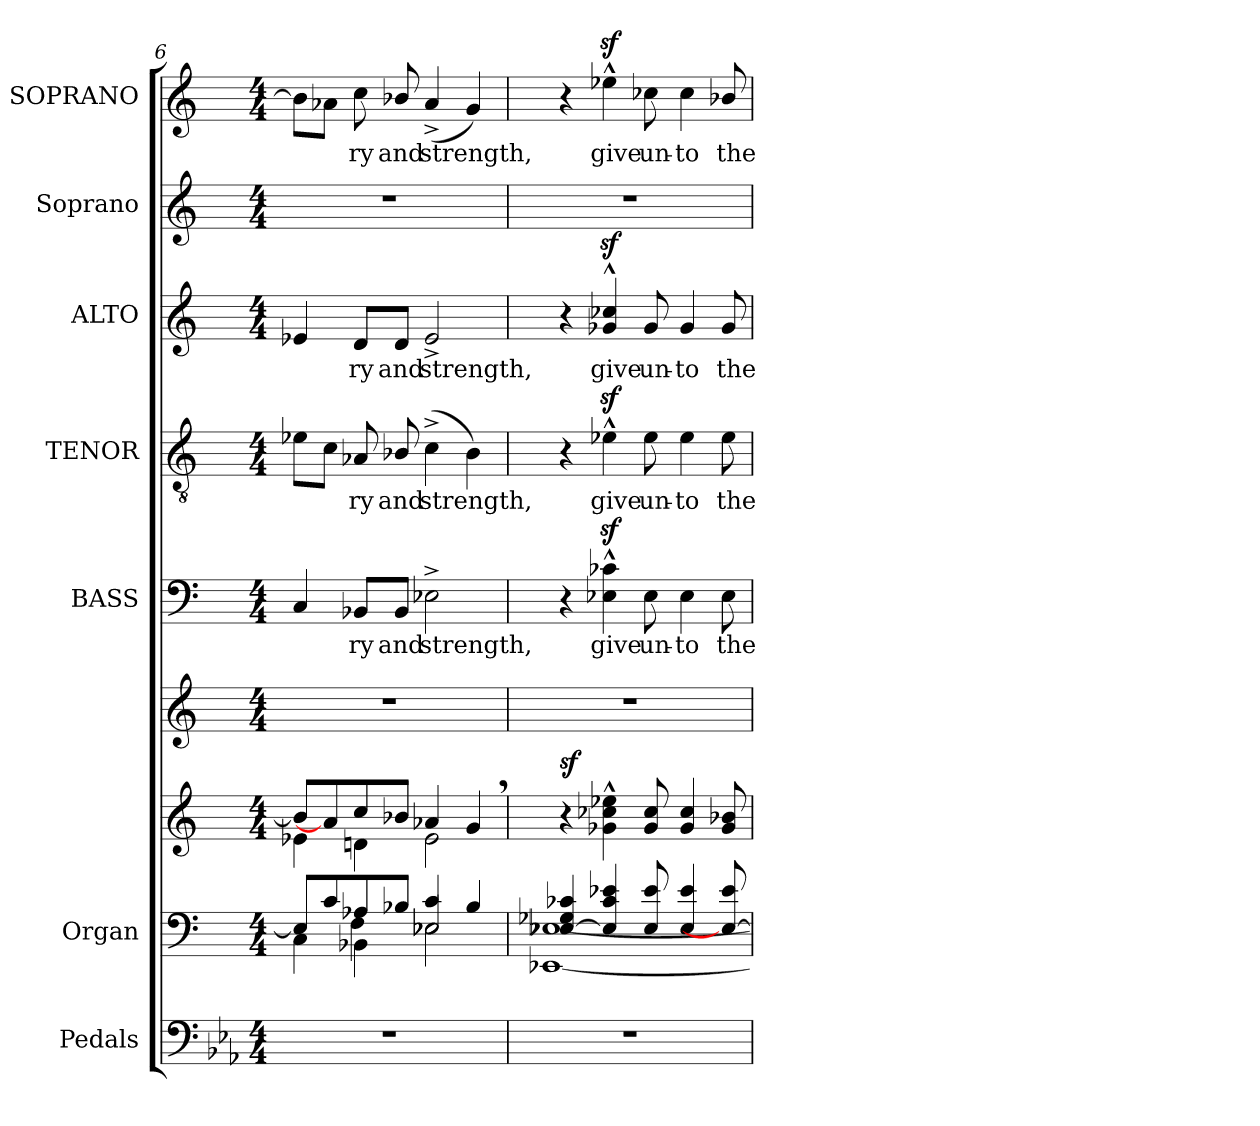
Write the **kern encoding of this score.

**kern	**kern	**kern	**kern	**dynam	**kern	**text	**kern	**text	**kern	**text	**kern	**kern	**text
*part7	*part6	*part6	*part6	*part6	*part5	*part5	*part4	*part4	*part3	*part3	*part2	*part1	*part1
*staff9	*staff8	*staff7	*staff6	*staff6/7/8	*staff5	*staff5	*staff4	*staff4	*staff3	*staff3	*staff2	*staff1	*staff1
*I"Pedals	*I"Organ	*	*	*	*I"BASS	*	*I"TENOR	*	*I"ALTO	*	*I"Soprano	*I"SOPRANO	*
*I'Ped.	*I'Org.	*	*	*	*I'B.	*	*I'T.	*	*I'A.	*	*I'S.	*I'S.	*
*clefF4	*clefF4	*clefG2	*clefG2	*	*clefF4	*	*clefGv2	*	*clefG2	*	*clefG2	*clefG2	*
*	*	*	*	*	*	*	*ITrd7c12	*	*	*	*	*	*
*k[b-e-a-]	*k[]	*k[]	*k[]	*	*k[]	*	*k[]	*	*k[]	*	*k[]	*k[]	*
*E-:	*C:	*C:	*C:	*	*C:	*	*C:	*	*C:	*	*C:	*C:	*
*M4/4	*M4/4	*M4/4	*M4/4	*	*M4/4	*	*M4/4	*	*M4/4	*	*M4/4	*M4/4	*
=6	=6	=6	=6	=6	=6	=6	=6	=6	=6	=6	=6	=6	=6
*	*^	*^	*	*	*	*	*	*	*	*	*	*	*
*	*	*^	*	*	*	*	*	*	*	*	*	*	*	*	*
1r	8E-i/L]	4Ci\	4ryy	8b-i/L]	4e-i\	1r	.	4Ci/	.	8E-i\L	.	4e-i/	.	1r	8b-i\L]	.
.	8ci/	.	.	8a-i/]	.	.	.	.	.	8Ci\J	.	.	.	.	8a-i\J	.
!	!	!	!	!	!	!	!	!	!LO:LY:b:color=#000000	!	!	!	!	!	!	!
!	!	!	!	!	!	!	!	!	!	!	!LO:LY:b:color=#000000	!	!	!	!	!
!	!	!	!	!	!	!	!	!	!	!	!	!	!LO:LY:b:color=#000000	!	!	!
!	!	!	!	!	!	!	!	!	!	!	!	!	!	!	!	!LO:LY:b:color=#000000
.	8A-i/	4BB-i\	4Fi\	8cci/	4dni\	.	.	8BB-i/L	-ry	8AA-i/	-ry	8di/L	-ry	.	8cci\	-ry
!	!	!	!	!	!	!	!	!	!LO:LY:b:color=#000000	!	!	!	!	!	!	!
!	!	!	!	!	!	!	!	!	!	!	!LO:LY:b:color=#000000	!	!	!	!	!
!	!	!	!	!	!	!	!	!	!	!	!	!	!LO:LY:b:color=#000000	!	!	!
!	!	!	!	!	!	!	!	!	!	!	!	!	!	!	!	!LO:LY:b:color=#000000
.	8B-i/J	.	.	8b-i/J	.	.	.	8BB-i/J	and	8BB-i/	and	8di/J	and	.	8b-i/	and
!	!	!	!	!	!	!	!	!	!LO:LY:b:color=#000000	!	!	!	!	!	!	!
!	!	!	!	!	!	!	!	!	!	!	!LO:LY:b:color=#000000	!	!	!	!	!
!	!	!	!	!	!	!	!	!	!	!	!	!	!LO:LY:b:color=#000000	!	!	!
!	!	!	!	!	!	!	!	!	!	!	!	!	!	!	!	!LO:LY:b:color=#000000
.	4ci/	2E-i\	2E-i/	4a-i/	2e-i\	.	.	2E-^i\	strength,	(4C^i\	strength,	2e-^i/	strength,	.	(4a-^i/	strength,
.	4B-i/	.	.	4g,i/	.	.	.	.	.	4BB-i\)	.	.	.	.	4gi/)	.
*	*	*v	*v	*	*	*	*	*	*	*	*	*	*	*	*	*
*	*	*	*v	*v	*	*	*	*	*	*	*	*	*	*	*
=7	=7	=7	=7	=7	=7	=7	=7	=7	=7	=7	=7	=7	=7	=7
1r	[4E-i/ 4G-Xi 4c-Xi	[1EE-i [1E-i	4r	1r	sf	4r	.	4r	.	4r	.	1r	4r	.
!	!	!	!	!	!	!	!LO:LY:b:color=#000000	!	!	!	!	!	!	!
!	!	!	!	!	!	!	!	!	!LO:LY:b:color=#000000	!	!	!	!	!
!	!	!	!	!	!	!	!	!	!	!	!LO:LY:b:color=#000000	!	!	!
!	!	!	!	!	!	!	!	!	!	!	!	!	!	!LO:LY:b:color=#000000
.	4E-i/] 4c-i 4e-i	.	4g-Xi\^^ 4cc-Xi^^ 4ee-i^^	.	.	4E-i\z^^ 4c-Xiz^^	give	4E-z^^i\	give	4g-Xi/z^^ 4cc-Xiz^^	give	.	4ee-z^^i\	give
!	!	!	!	!	!	!	!LO:LY:b:color=#000000	!	!	!	!	!	!	!
!	!	!	!	!	!	!	!	!	!LO:LY:b:color=#000000	!	!	!	!	!
!	!	!	!	!	!	!	!	!	!	!	!LO:LY:b:color=#000000	!	!	!
!	!	!	!	!	!	!	!	!	!	!	!	!	!	!LO:LY:b:color=#000000
.	8E-i/ 8e-i	.	8g-i/ 8cc-i	.	.	8E-i\	un-	8E-i\	un-	8g-i/	un-	.	8cc-Xi\	un-
!	!	!	!	!	!	!	!LO:LY:b:color=#000000	!	!	!	!	!	!	!
!	!	!	!	!	!	!	!	!	!LO:LY:b:color=#000000	!	!	!	!	!
!	!	!	!	!	!	!	!	!	!	!	!LO:LY:b:color=#000000	!	!	!
!	!	!	!	!	!	!	!	!	!	!	!	!	!	!LO:LY:b:color=#000000
.	4E-i/ 4e-i	.	4g-i/ 4cc-i	.	.	4E-i\	-to	4E-i\	-to	4g-i/	-to	.	4cc-i\	-to
!	!	!	!	!	!	!	!LO:LY:b:color=#000000	!	!	!	!	!	!	!
!	!	!	!	!	!	!	!	!	!LO:LY:b:color=#000000	!	!	!	!	!
!	!	!	!	!	!	!	!	!	!	!	!LO:LY:b:color=#000000	!	!	!
!	!	!	!	!	!	!	!	!	!	!	!	!	!	!LO:LY:b:color=#000000
.	8E-i/_ 8e-i	.	8g-i/ 8b-i	.	.	8E-i\	the	8E-i\	the	8g-i/	the	.	8b-i/	the
*	*v	*v	*	*	*	*	*	*	*	*	*	*	*	*
=	=	=	=	=	=	=	=	=	=	=	=	=	=
*-	*-	*-	*-	*-	*-	*-	*-	*-	*-	*-	*-	*-	*-
